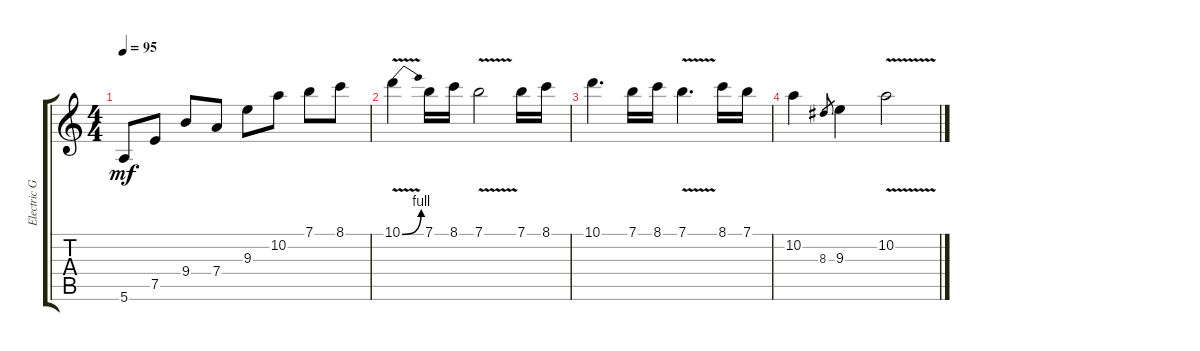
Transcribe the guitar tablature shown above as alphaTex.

\track ("Electric Guitar" "Electric G") {instrument electricguitarclean}
\staff {score tabs}
\tuning (E4 B3 G3 D3 A2 E2) {hide}
\ts (4 4)
\tempo 95
\clef g2
\ks c
5.6.8{dy mf instrument electricguitarclean} 7.5.8 9.4.8 7.4.8 9.3.8 10.2.8 7.1.8 8.1.8 |
10.1{be (bend 0 0 60 4) v}.4 7.1.16 8.1.16 7.1{v}.2 7.1.16 8.1.16 |
10.1.4{d} 7.1.16 8.1.16 7.1{v}.4{d} 8.1.16 7.1.16 |
10.2.4 8.3.8{gr} 9.3.4 10.2{v}.2
